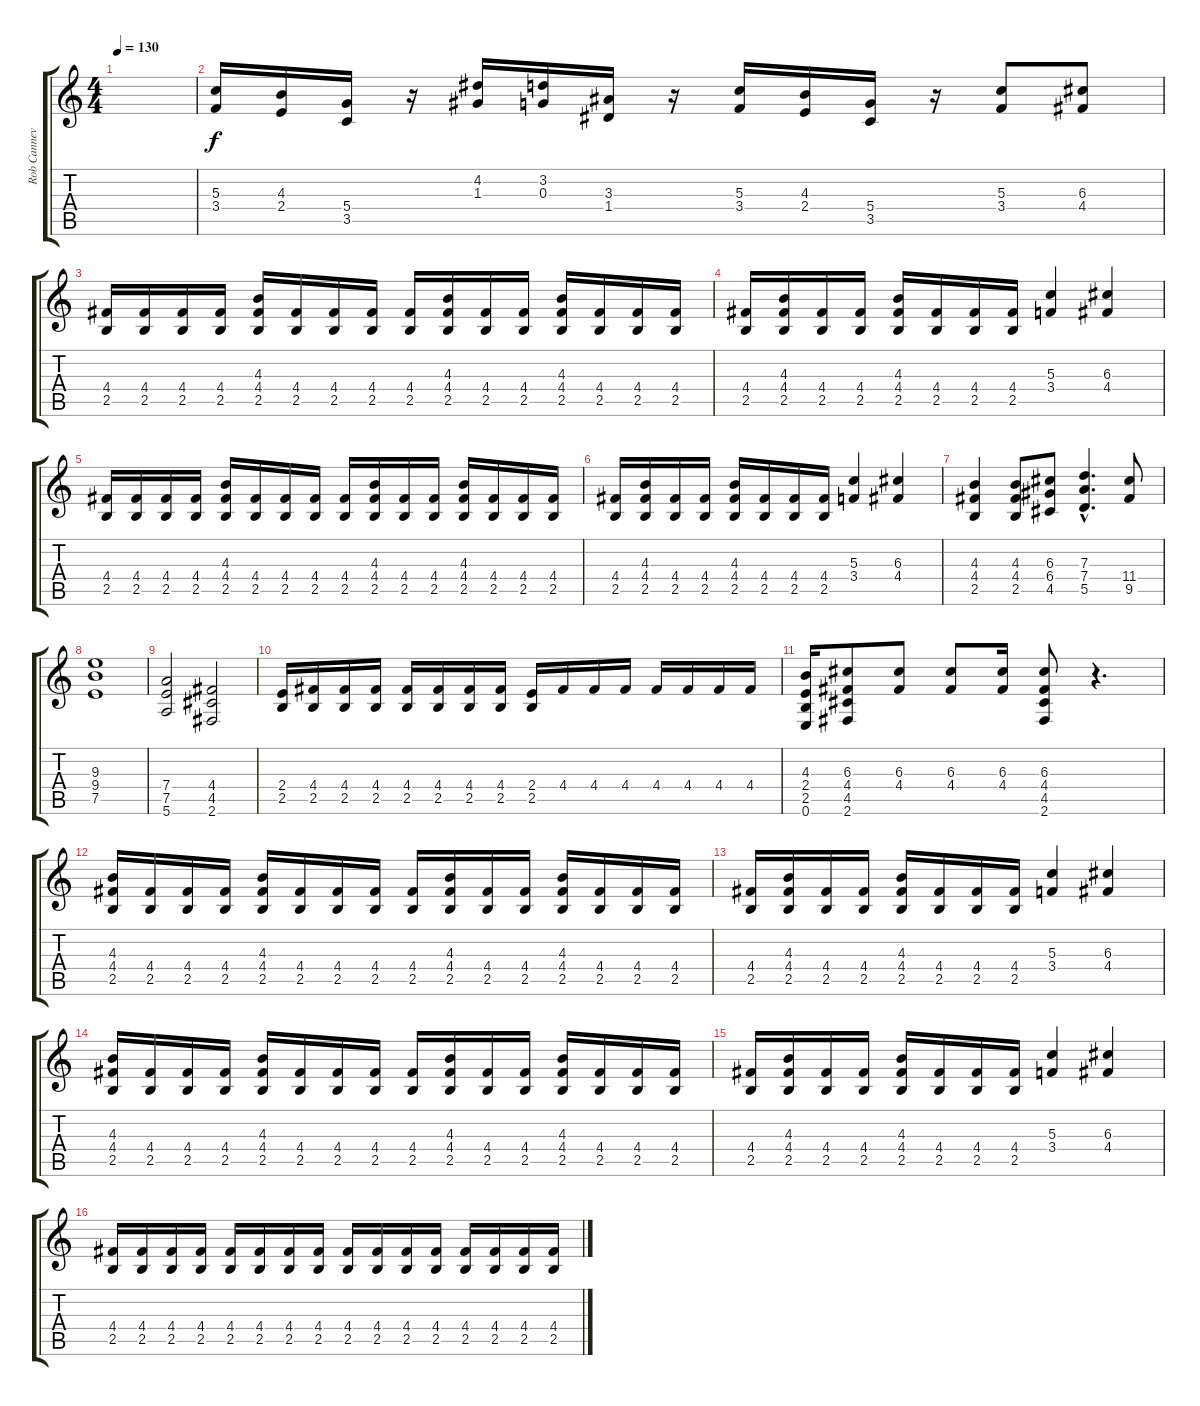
\track ("Rob Cannevino - Guitar" "Rob Cannev") {instrument overdrivenguitar}
\staff {score tabs}
\tuning (E4 B3 G3 D3 A2 E2) {hide}
\ts (4 4)
\tempo 130
\clef g2
\ks c
|
(5.3 3.4).16 (4.3 2.4).16 (5.4 3.5).16 r.16 (4.2 1.3).16 (3.2 0.3).16 (3.3 1.4).16 r.16 (5.3 3.4).16 (4.3 2.4).16 (5.4 3.5).16 r.16 (5.3 3.4).8 (6.3 4.4).8 |
(4.4 2.5).16 (4.4 2.5).16 (4.4 2.5).16 (4.4 2.5).16 (4.3 4.4 2.5).16 (4.4 2.5).16 (4.4 2.5).16 (4.4 2.5).16 (4.4 2.5).16 (4.3 4.4 2.5).16 (4.4 2.5).16 (4.4 2.5).16 (4.3 4.4 2.5).16 (4.4 2.5).16 (4.4 2.5).16 (4.4 2.5).16 |
(4.4 2.5).16 (4.3 4.4 2.5).16 (4.4 2.5).16 (4.4 2.5).16 (4.3 4.4 2.5).16 (4.4 2.5).16 (4.4 2.5).16 (4.4 2.5).16 (5.3 3.4).4 (6.3 4.4).4 |
(4.4 2.5).16 (4.4 2.5).16 (4.4 2.5).16 (4.4 2.5).16 (4.3 4.4 2.5).16 (4.4 2.5).16 (4.4 2.5).16 (4.4 2.5).16 (4.4 2.5).16 (4.3 4.4 2.5).16 (4.4 2.5).16 (4.4 2.5).16 (4.3 4.4 2.5).16 (4.4 2.5).16 (4.4 2.5).16 (4.4 2.5).16 |
(4.4 2.5).16 (4.3 4.4 2.5).16 (4.4 2.5).16 (4.4 2.5).16 (4.3 4.4 2.5).16 (4.4 2.5).16 (4.4 2.5).16 (4.4 2.5).16 (5.3 3.4).4 (6.3 4.4).4 |
(4.3 4.4 2.5).4 (4.3 4.4 2.5).8 (6.3 6.4 4.5).8 (7.3{hac} 7.4{hac} 5.5{hac}).4{d} (11.4 9.5).8 |
(9.3 9.4 7.5).1 |
(7.4 7.5 5.6).2 (4.4 4.5 2.6).2 |
(2.4 2.5).16 (4.4 2.5).16 (4.4 2.5).16 (4.4 2.5).16 (4.4 2.5).16 (4.4 2.5).16 (4.4 2.5).16 (4.4 2.5).16 (2.4 2.5).16 4.4.16 4.4.16 4.4.16 4.4.16 4.4.16 4.4.16 4.4.16 |
(4.3 2.4 2.5 0.6).16 (6.3 4.4 4.5 2.6).8 (6.3 4.4).8 (6.3 4.4).8 (6.3 4.4).16 (6.3 4.4 4.5 2.6).8 r.4{d} |
(4.3 4.4 2.5).16 (4.4 2.5).16 (4.4 2.5).16 (4.4 2.5).16 (4.3 4.4 2.5).16 (4.4 2.5).16 (4.4 2.5).16 (4.4 2.5).16 (4.4 2.5).16 (4.3 4.4 2.5).16 (4.4 2.5).16 (4.4 2.5).16 (4.3 4.4 2.5).16 (4.4 2.5).16 (4.4 2.5).16 (4.4 2.5).16 |
(4.4 2.5).16 (4.3 4.4 2.5).16 (4.4 2.5).16 (4.4 2.5).16 (4.3 4.4 2.5).16 (4.4 2.5).16 (4.4 2.5).16 (4.4 2.5).16 (5.3 3.4).4 (6.3 4.4).4 |
(4.3 4.4 2.5).16 (4.4 2.5).16 (4.4 2.5).16 (4.4 2.5).16 (4.3 4.4 2.5).16 (4.4 2.5).16 (4.4 2.5).16 (4.4 2.5).16 (4.4 2.5).16 (4.3 4.4 2.5).16 (4.4 2.5).16 (4.4 2.5).16 (4.3 4.4 2.5).16 (4.4 2.5).16 (4.4 2.5).16 (4.4 2.5).16 |
(4.4 2.5).16 (4.3 4.4 2.5).16 (4.4 2.5).16 (4.4 2.5).16 (4.3 4.4 2.5).16 (4.4 2.5).16 (4.4 2.5).16 (4.4 2.5).16 (5.3 3.4).4 (6.3 4.4).4 |
(4.4 2.5).16 (4.4 2.5).16 (4.4 2.5).16 (4.4 2.5).16 (4.4 2.5).16 (4.4 2.5).16 (4.4 2.5).16 (4.4 2.5).16 (4.4 2.5).16 (4.4 2.5).16 (4.4 2.5).16 (4.4 2.5).16 (4.4 2.5).16 (4.4 2.5).16 (4.4 2.5).16 (4.4 2.5).16
